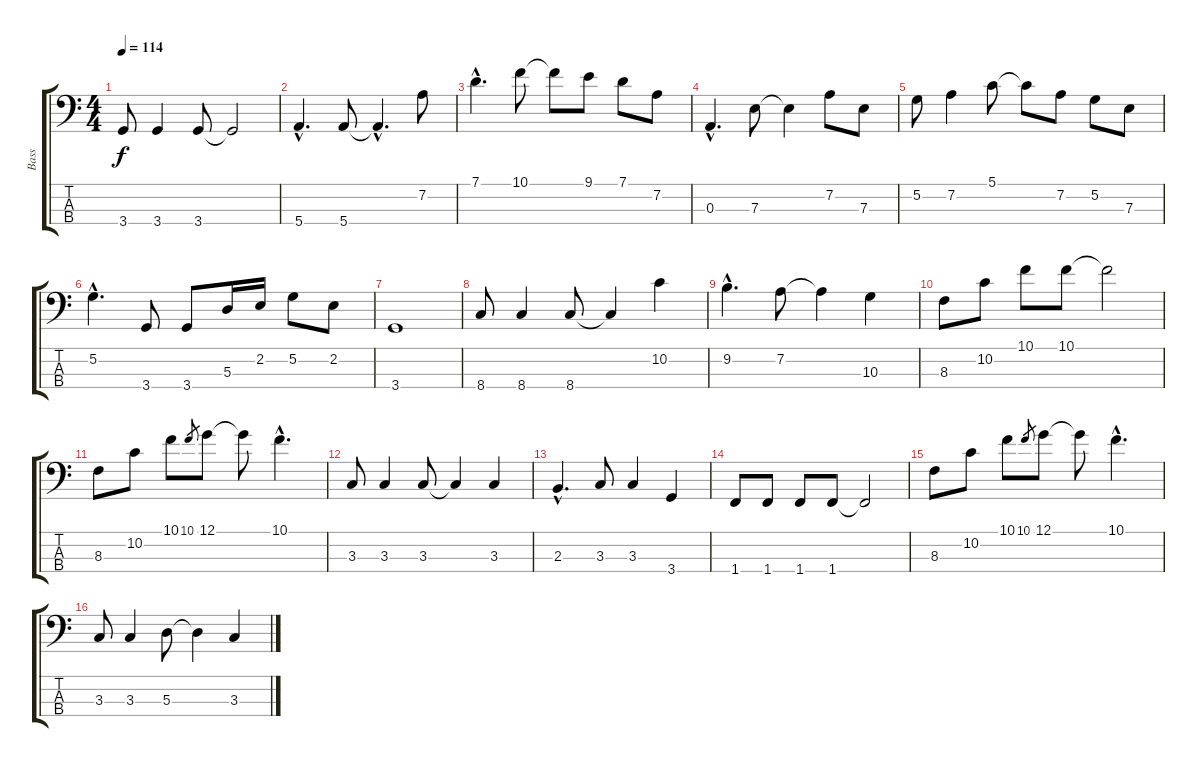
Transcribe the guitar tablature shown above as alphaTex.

\track ("Bass" "Bass") {instrument electricbasspick}
\staff {score tabs}
\tuning (G2 D2 A1 E1) {hide}
\ts (4 4)
\tempo 114
\clef f4
\ks c
3.4.8{dy f} 3.4.4 3.4.8 3.4{t}.2 |
5.4{hac}.4{d} 5.4.8 5.4{hac t}.4{d} 7.2.8 |
7.1{hac}.4{d} 10.1.8 10.1{t}.8 9.1.8 7.1.8 7.2.8 |
0.3{hac}.4{d} 7.3.8 7.3{t}.4 7.2.8 7.3.8 |
5.2.8 7.2.4 5.1.8 5.1{t}.8 7.2.8 5.2.8 7.3.8 |
5.2{hac}.4{d} 3.4.8 3.4.8 5.3.16 2.2.16 5.2.8 2.2.8 |
3.4.1 |
8.4.8 8.4.4 8.4.8 8.4{t}.4 10.2.4 |
9.2{hac}.4{d} 7.2.8 7.2{t}.4 10.3.4 |
8.3.8 10.2.8 10.1.8 10.1.8 10.1{t}.2 |
8.3.8 10.2.8 10.1.8 10.1.8{gr} 12.1.8 12.1{t}.8 10.1{hac}.4{d} |
3.3.8 3.3.4 3.3.8 3.3{t}.4 3.3.4 |
2.3{hac}.4{d} 3.3.8 3.3.4 3.4.4 |
1.4.8 1.4.8 1.4.8 1.4.8 1.4{t}.2 |
8.3.8 10.2.8 10.1.8 10.1.8{gr} 12.1.8 12.1{t}.8 10.1{hac}.4{d} |
3.3.8 3.3.4 5.3.8 5.3{t}.4 3.3.4
